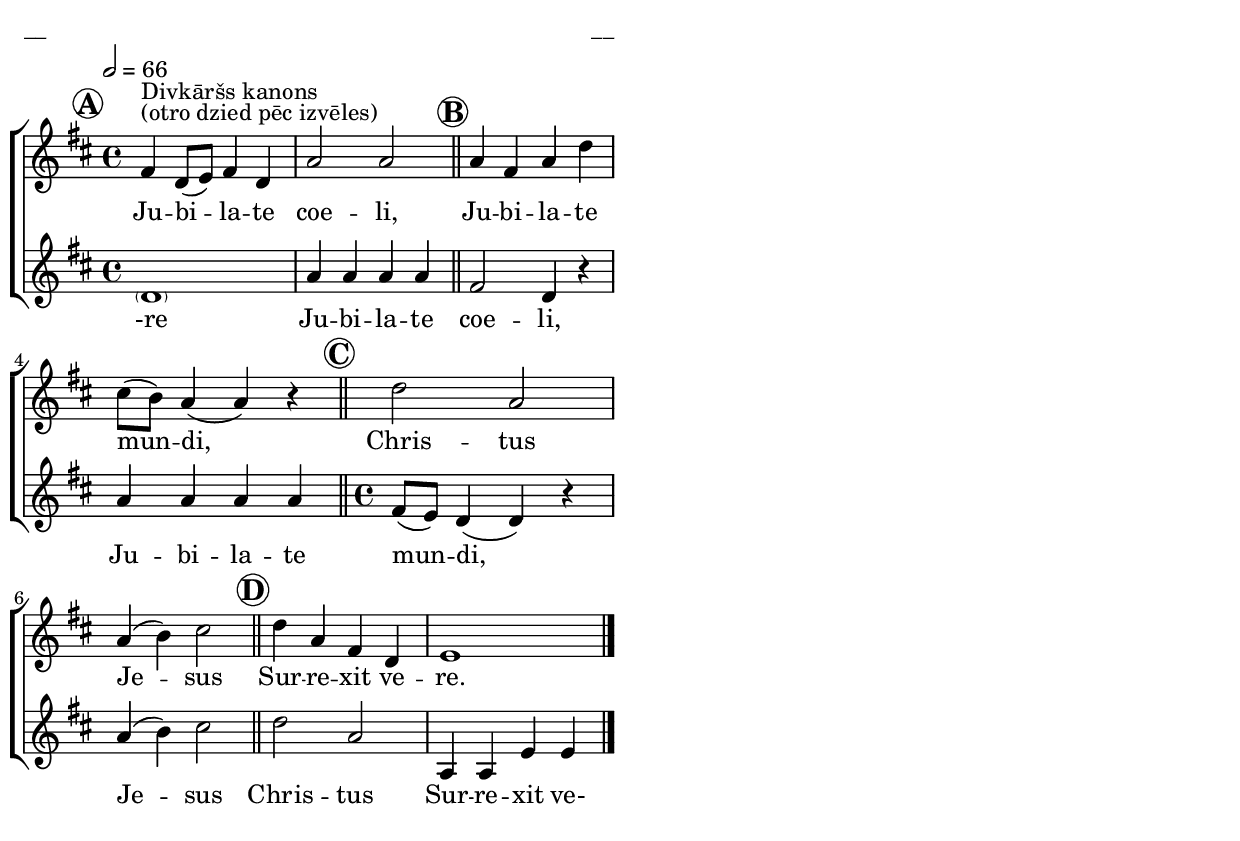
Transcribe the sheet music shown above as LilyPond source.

\version "2.13.16" 
%\header {
%    title = "Jubilate Coeli"
%}
% Chants de Taizé, #28
\paper {
line-width = 10\cm
left-margin = 0.4\cm
between-system-padding = 0.1\cm
between-system-space = 0.1\cm
}
\layout {
indent = #0
ragged-last = ##f
}


voiceA = \relative c' {
\override Score.RehearsalMark #'break-align-symbols = #'(time-signature)
\clef treble  
\key d \major 
\time 4/4 \mark \markup { \circle \bold A }
\tempo 2=66
fis4^\markup{(otro dzied pēc izvēles)}^\markup{Divkāršs kanons} d8[( e]) fis4 d | a'2 a \bar "||" \mark \markup { \circle \bold B } 
a4 fis a d | cis8[( b]) a4( a) r \bar "||" 
\once \override Staff.TimeSignature #'stencil = ##f
\time 4/4
\mark \markup { \circle \bold C }
d2 a | a4( b) cis2 \bar "||" \mark \markup { \circle \bold D }  
d4 a fis d | e1 \bar "|."
} 


lyricA = \lyricmode {
Ju -- bi -- la -- te coe -- li, Ju -- bi -- la -- te mun -- di, 
Chris -- tus Je -- sus Sur -- re -- xit ve -- re.
}


voiceB = \relative c' {
\clef treble 
\key d \major
\time 4/4 
\parenthesize d1 | a'4 a a a \bar "||" 
fis2 d4 r | a'4 a a a \bar "||"
fis8[( e]) d4( d) r | a'4( b) cis2 \bar "||" 
d2 a | a,4 a e' e \bar "|."
\bar "|."
}

lyricB = \lyricmode {
-re 
Ju -- bi -- la -- te coe -- li, Ju -- bi -- la -- te mun -- di, 
Je -- sus Chris -- tus Sur -- re -- xit ve-
}


fullScore = <<
\new ChoirStaff <<
\new Staff = "upper" {<<
\new Voice = "voiceA" { \oneVoice \autoBeamOff \voiceA }
\lyricsto "voiceA" \new Lyrics \lyricA
>>}
\new Staff = "lower" {<<
\new Voice = "voiceB" { \oneVoice \autoBeamOff \voiceB }
\lyricsto "voiceB" \new Lyrics \lyricB
>>}
>>
>>

\score {
\fullScore
\header { piece = "__" opus = "__" }
}
\markup { \with-color #(x11-color 'white) \sans \smaller "__" }
\score {
\unfoldRepeats
\fullScore
\midi {
\context { \Staff \remove "Staff_performer" }
\context { \Voice \consists "Staff_performer" }
}
}


